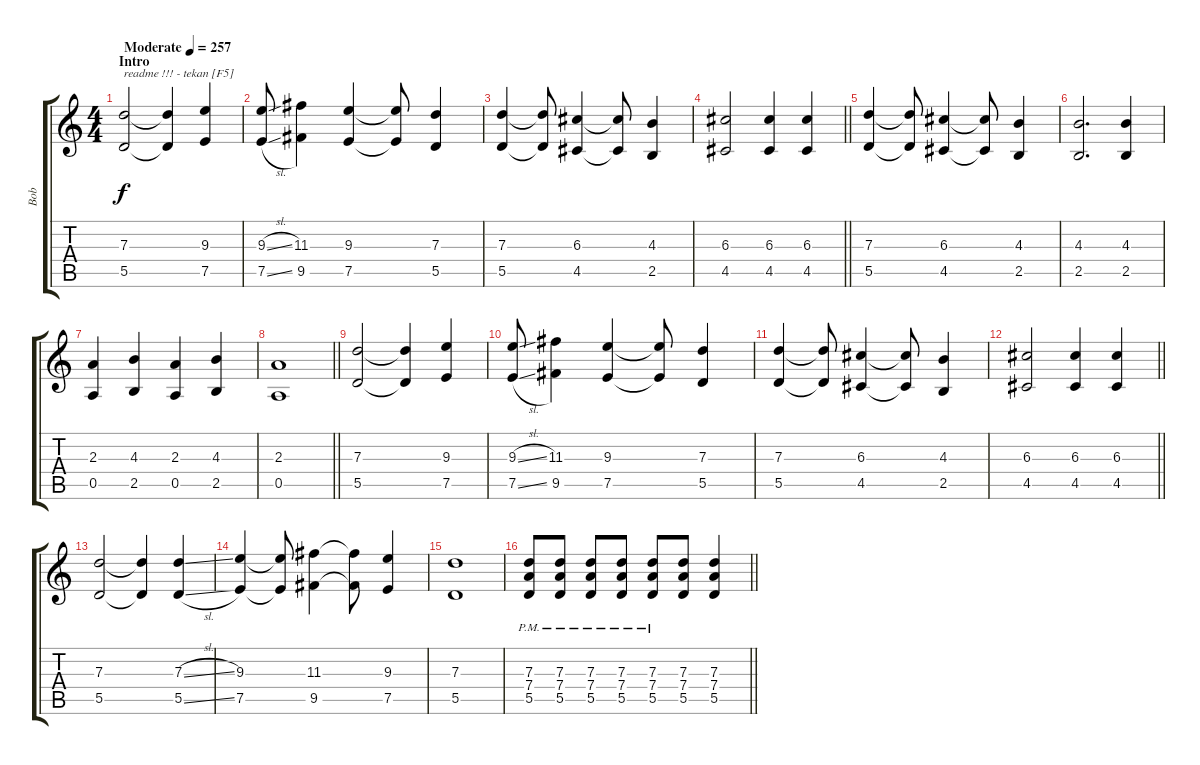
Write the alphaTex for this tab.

\track ("Bob" "Bob") {instrument overdrivenguitar}
\staff {score tabs}
\tuning (E4 B3 G3 D3 A2 E2) {hide}
\ts (4 4)
\section ("" "Intro")
\tempo (257 "Moderate")
\clef g2
\ks c
(7.3 5.5).2{txt "readme !!! - tekan [F5]" dy f instrument overdrivenguitar} (7.3{t} 5.5{t}).4 (9.3 7.5).4 |
(9.3{sl} 7.5{sl}).8 (11.3 9.5).4 (9.3 7.5).4 (9.3{t} 7.5{t}).8 (7.3 5.5).4 |
(7.3 5.5).4 (7.3{t} 5.5{t}).8 (6.3 4.5).4 (6.3{t} 4.5{t}).8 (4.3 2.5).4 |
\barLineRight lightlight
(6.3 4.5).2 (6.3 4.5).4 (6.3 4.5).4 |
(7.3 5.5).4 (7.3{t} 5.5{t}).8 (6.3 4.5).4 (6.3{t} 4.5{t}).8 (4.3 2.5).4 |
(4.3 2.5).2{d} (4.3 2.5).4 |
(2.3 0.5).4 (4.3 2.5).4 (2.3 0.5).4 (4.3 2.5).4 |
\barLineRight lightlight
(2.3 0.5).1 |
(7.3 5.5).2 (7.3{t} 5.5{t}).4 (9.3 7.5).4 |
(9.3{sl} 7.5{sl}).8 (11.3 9.5).4 (9.3 7.5).4 (9.3{t} 7.5{t}).8 (7.3 5.5).4 |
(7.3 5.5).4 (7.3{t} 5.5{t}).8 (6.3 4.5).4 (6.3{t} 4.5{t}).8 (4.3 2.5).4 |
\barLineRight lightlight
(6.3 4.5).2 (6.3 4.5).4 (6.3 4.5).4 |
(7.3 5.5).2 (7.3{t} 5.5{t}).4 (7.3{sl} 5.5{sl}).4 |
(9.3 7.5).4 (9.3{t} 7.5{t}).8 (11.3 9.5).4 (11.3{t} 9.5{t}).8 (9.3 7.5).4 |
(7.3 5.5).1 |
\barLineRight lightlight
(7.3{pm} 7.4{pm} 5.5{pm}).8 (7.3{pm} 7.4{pm} 5.5{pm}).8 (7.3{pm} 7.4{pm} 5.5{pm}).8 (7.3{pm} 7.4{pm} 5.5).8 (7.3{pm} 7.4 5.5).8 (7.3 7.4 5.5).8 (7.3 7.4 5.5).4
